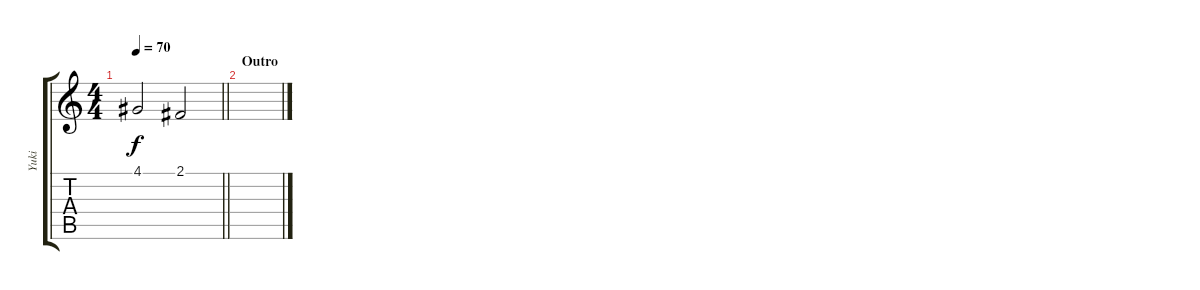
\track ("Yuki" "Yuki") {instrument lead6voice}
\staff {score tabs}
\tuning (E4 B3 G3 D3 A2 E2) {hide}
\ts (4 4)
\tempo 70
\clef g2
\barLineRight lightlight
\ks c
4.1.2{dy f} 2.1.2 |
\section ("" "Outro")
